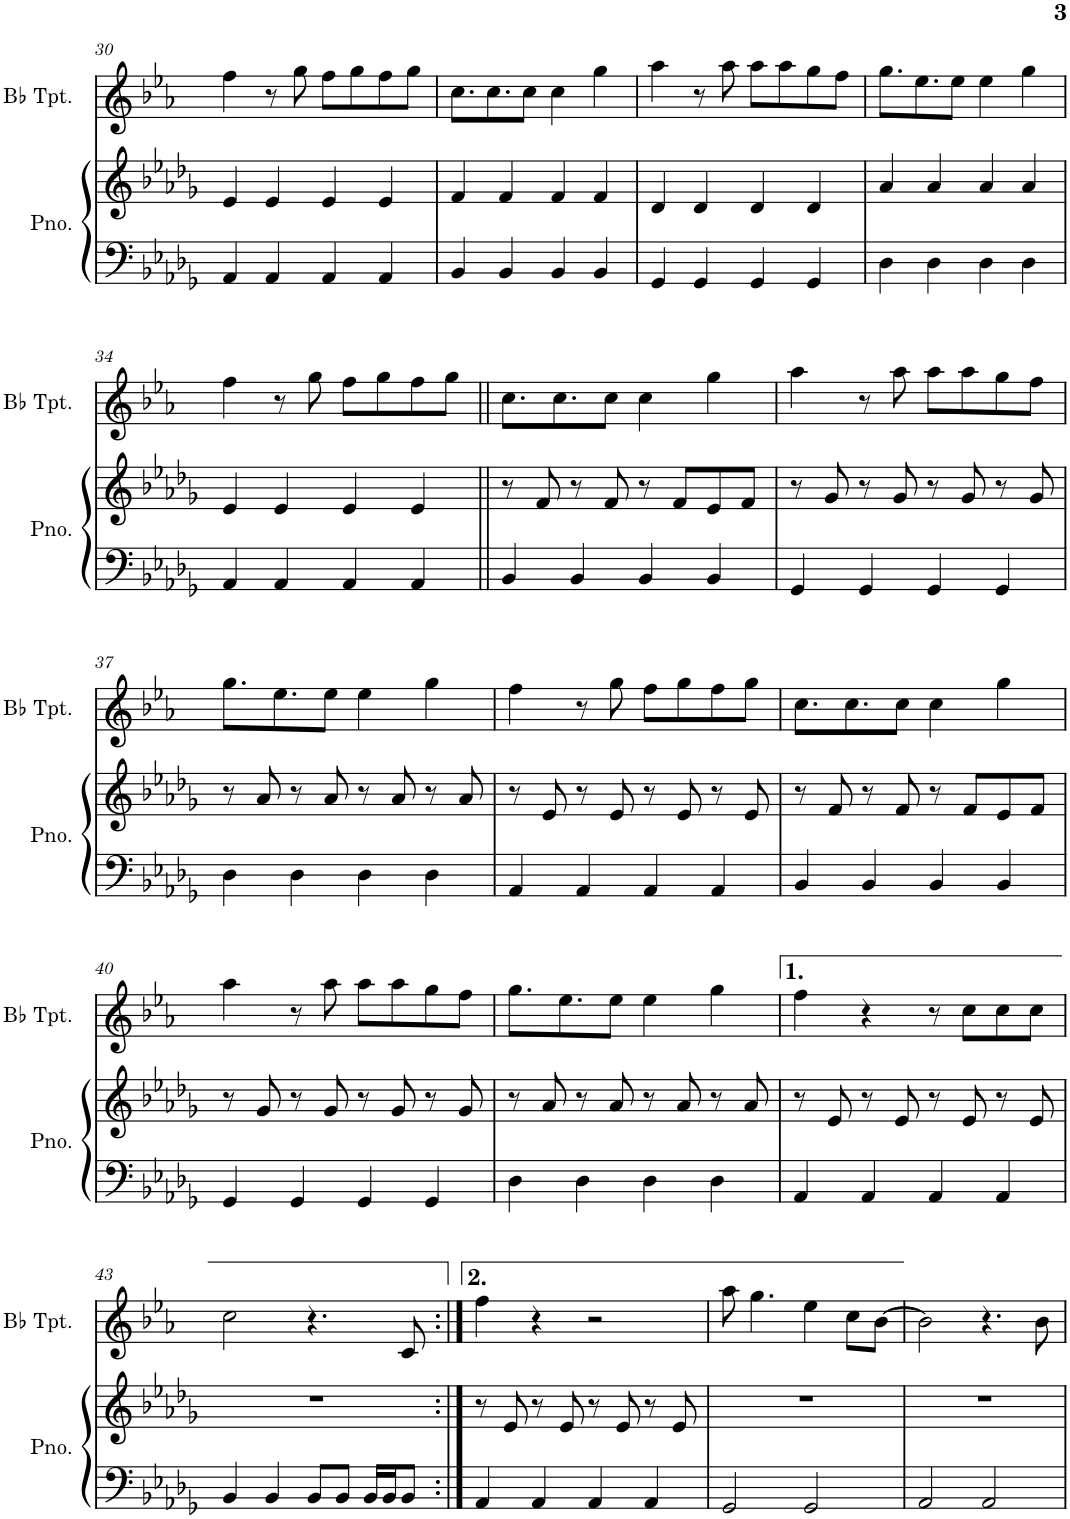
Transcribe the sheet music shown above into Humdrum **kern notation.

**kern	**kern	**kern
*part2	*part2	*part1
*staff3	*staff2	*staff1
*I"Piano	*	*I"Bb Trumpet
*I'Pno.	*	*I'Bb Tpt.
!!LO:PB:g=z
*clefF4	*clefG2	*clefG2
*	*	*Trd1c2
*k[b-e-a-d-g-]	*k[b-e-a-d-g-]	*k[b-e-a-]
*M4/4	*M4/4	*M4/4
=30	=30	=30
4AA-/	4e-/	4ff\
4AA-/	4e-/	8r
.	.	8gg\
4AA-/	4e-/	8ff\L
.	.	8gg\
4AA-/	4e-/	8ff\
.	.	8gg\J
=31	=31	=31
4BB-/	4f/	8.cc\L
.	.	8.cc\
4BB-/	4f/	.
.	.	8cc\J
4BB-/	4f/	4cc\
4BB-/	4f/	4gg\
=32	=32	=32
4GG-/	4d-/	4aa-\
4GG-/	4d-/	8r
.	.	8aa-\
4GG-/	4d-/	8aa-\L
.	.	8aa-\
4GG-/	4d-/	8gg\
.	.	8ff\J
=33	=33	=33
4D-\	4a-/	8.gg\L
.	.	8.ee-\
4D-\	4a-/	.
.	.	8ee-\J
4D-\	4a-/	4ee-\
4D-\	4a-/	4gg\
!!LO:LB:g=z
=34	=34	=34
4AA-/	4e-/	4ff\
4AA-/	4e-/	8r
.	.	8gg\
4AA-/	4e-/	8ff\L
.	.	8gg\
4AA-/	4e-/	8ff\
.	.	8gg\J
=35||	=35||	=35||
4BB-/	8r	8.cc\L
.	8f/	.
.	.	8.cc\
4BB-/	8r	.
.	8f/	8cc\J
4BB-/	8r	4cc\
.	8f/L	.
4BB-/	8e-/	4gg\
.	8f/J	.
=36	=36	=36
4GG-/	8r	4aa-\
.	8g-/	.
4GG-/	8r	8r
.	8g-/	8aa-\
4GG-/	8r	8aa-\L
.	8g-/	8aa-\
4GG-/	8r	8gg\
.	8g-/	8ff\J
!!LO:LB:g=z
=37	=37	=37
4D-\	8r	8.gg\L
.	8a-/	.
.	.	8.ee-\
4D-\	8r	.
.	8a-/	8ee-\J
4D-\	8r	4ee-\
.	8a-/	.
4D-\	8r	4gg\
.	8a-/	.
=38	=38	=38
4AA-/	8r	4ff\
.	8e-/	.
4AA-/	8r	8r
.	8e-/	8gg\
4AA-/	8r	8ff\L
.	8e-/	8gg\
4AA-/	8r	8ff\
.	8e-/	8gg\J
=39	=39	=39
4BB-/	8r	8.cc\L
.	8f/	.
.	.	8.cc\
4BB-/	8r	.
.	8f/	8cc\J
4BB-/	8r	4cc\
.	8f/L	.
4BB-/	8e-/	4gg\
.	8f/J	.
!!LO:LB:g=z
=40	=40	=40
4GG-/	8r	4aa-\
.	8g-/	.
4GG-/	8r	8r
.	8g-/	8aa-\
4GG-/	8r	8aa-\L
.	8g-/	8aa-\
4GG-/	8r	8gg\
.	8g-/	8ff\J
=41	=41	=41
4D-\	8r	8.gg\L
.	8a-/	.
.	.	8.ee-\
4D-\	8r	.
.	8a-/	8ee-\J
4D-\	8r	4ee-\
.	8a-/	.
4D-\	8r	4gg\
.	8a-/	.
=42	=42	=42
4AA-/	8r	4ff\
.	8e-/	.
4AA-/	8r	4r
.	8e-/	.
4AA-/	8r	8r
.	8e-/	8cc\L
4AA-/	8r	8cc\
.	8e-/	8cc\J
!!LO:LB:g=z
=43	=43	=43
4BB-/	1r	2cc\
4BB-/	.	.
8BB-/L	.	4.r
8BB-/J	.	.
16BB-/LL	.	.
16BB-/J	.	.
8BB-/J	.	8c/
=44:|!	=44:|!	=44:|!
4AA-/	8r	4ff\
.	8e-/	.
4AA-/	8r	4r
.	8e-/	.
4AA-/	8r	2r
.	8e-/	.
4AA-/	8r	.
.	8e-/	.
=45	=45	=45
2GG-/	1r	8aa-\
.	.	4.gg\
2GG-/	.	4ee-\
.	.	8cc\L
.	.	[8b-\J
=46	=46	=46
2AA-/	1r	2b-\]
2AA-/	.	4.r
.	.	8b-\
=	=	=
*-	*-	*-
